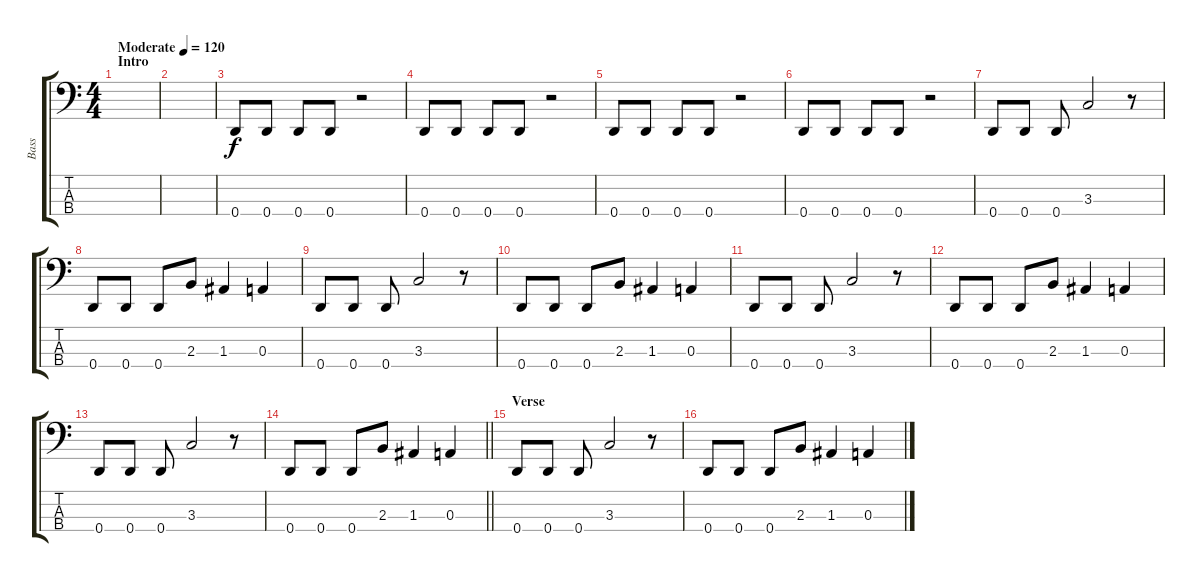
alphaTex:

\track ("Bass" "Bass") {instrument electricbasspick}
\staff {score tabs}
\tuning (G2 D2 A1 D1) {hide}
\ts (4 4)
\section ("" "Intro")
\tempo (120 "Moderate")
\clef f4
\ks c
|
|
0.4.8 0.4.8 0.4.8 0.4.8 r.2 |
0.4.8 0.4.8 0.4.8 0.4.8 r.2 |
0.4.8 0.4.8 0.4.8 0.4.8 r.2 |
0.4.8 0.4.8 0.4.8 0.4.8 r.2 |
0.4.8 0.4.8 0.4.8 3.3.2 r.8 |
0.4.8 0.4.8 0.4.8 2.3.8 1.3.4 0.3.4 |
0.4.8 0.4.8 0.4.8 3.3.2 r.8 |
0.4.8 0.4.8 0.4.8 2.3.8 1.3.4 0.3.4 |
0.4.8 0.4.8 0.4.8 3.3.2 r.8 |
0.4.8 0.4.8 0.4.8 2.3.8 1.3.4 0.3.4 |
0.4.8 0.4.8 0.4.8 3.3.2 r.8 |
\barLineRight lightlight
0.4.8 0.4.8 0.4.8 2.3.8 1.3.4 0.3.4 |
\section ("" "Verse")
0.4.8 0.4.8 0.4.8 3.3.2 r.8 |
0.4.8 0.4.8 0.4.8 2.3.8 1.3.4 0.3.4
